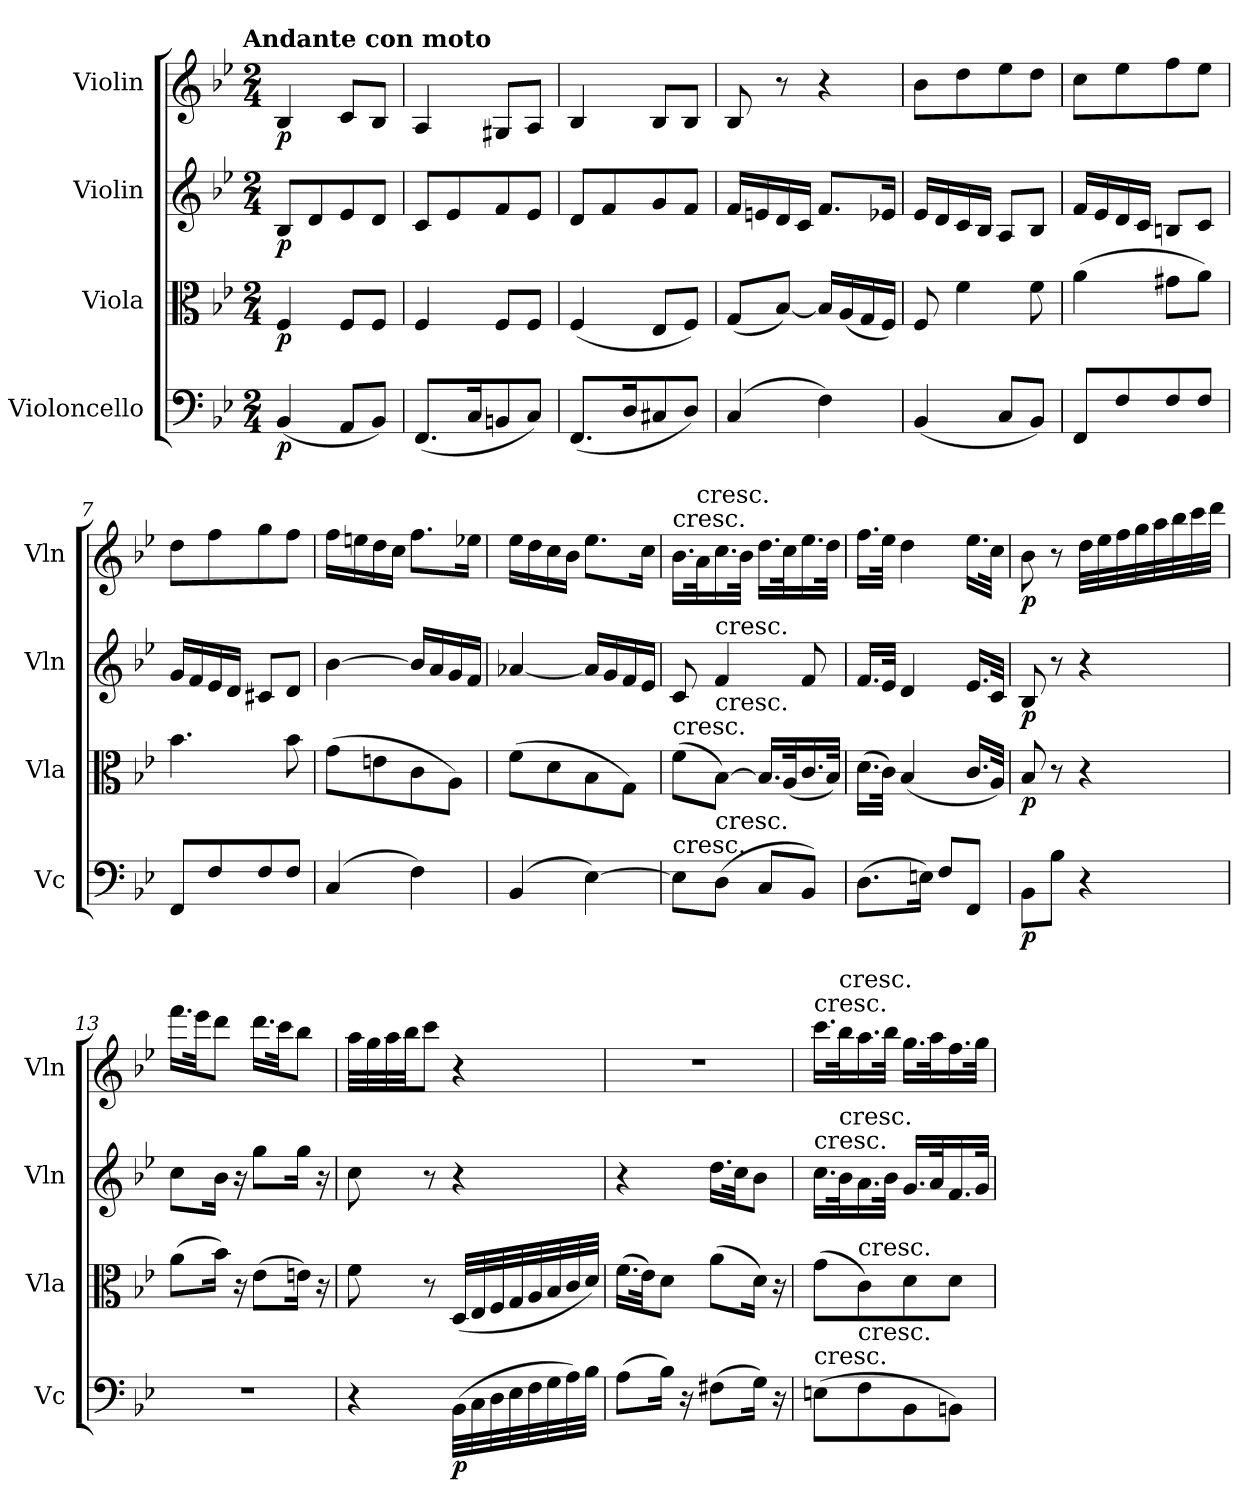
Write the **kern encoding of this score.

**kern	**dynam	**kern	**dynam	**kern	**dynam	**kern	**dynam
*part4	*part4	*part3	*part3	*part2	*part2	*part1	*part1
*staff4	*staff4	*staff3	*staff3	*staff2	*staff2	*staff1	*staff1
*I"Violoncello	*	*I"Viola	*	*I"Violin	*	*I"Violin	*
*I'Vc	*	*I'Vla	*	*I'Vln	*	*I'Vln	*
*clefF4	*	*clefC3	*	*clefG2	*	*clefG2	*
*k[b-e-]	*	*k[b-e-]	*	*k[b-e-]	*	*k[b-e-]	*
!!LO:TX:omd:t=Andante con moto
*M2/4	*	*M2/4	*	*M2/4	*	*M2/4	*
*MM54	*	*MM54	*	*MM54	*	*MM54	*
=1	=1	=1	=1	=1	=1	=1	=1
(4BB-/	p	4F/	p	8B-/L	p	4B-/	p
.	.	.	.	8d/	.	.	.
8AA/L	.	8F/L	.	8e-/	.	8c/L	.
8BB-/J)	.	8F/J	.	8d/J	.	8B-/J	.
=2	=2	=2	=2	=2	=2	=2	=2
(8.FF/L	.	4F/	.	8c/L	.	4A/	.
.	.	.	.	8e-/	.	.	.
16C/K	.	.	.	.	.	.	.
8BBn/	.	8F/L	.	8f/	.	8G#X/L	.
8C/J)	.	8F/J	.	8e-/J	.	8A/J	.
=3	=3	=3	=3	=3	=3	=3	=3
(8.FF/L	.	(4F/	.	8d/L	.	4B-/	.
.	.	.	.	8f/	.	.	.
16D/K	.	.	.	.	.	.	.
8C#X/	.	8E-/L	.	8g/	.	8B-/L	.
8D/J)	.	8F/J)	.	8f/J	.	8B-/J	.
=4	=4	=4	=4	=4	=4	=4	=4
(4C/	.	(8G/L	.	16f/LL	.	8B-/	.
.	.	.	.	16en/	.	.	.
.	.	[8B-/J)	.	16d/	.	8r	.
.	.	.	.	16c/JJ	.	.	.
4F\)	.	16B-/LL]	.	8.f/L	.	4r	.
.	.	(16A/	.	.	.	.	.
.	.	16G/	.	.	.	.	.
.	.	16F/JJ)	.	16e-X/Jk	.	.	.
=5	=5	=5	=5	=5	=5	=5	=5
(4BB-/	.	8F/	.	16e-/LL	.	8b-\L	.
.	.	.	.	16d/	.	.	.
.	.	4f\	.	16c/	.	8dd\	.
.	.	.	.	16B-/JJ	.	.	.
8C/L	.	.	.	8A/L	.	8ee-\	.
8BB-/J)	.	8f\	.	8B-/J	.	8dd\J	.
=6	=6	=6	=6	=6	=6	=6	=6
8FF/L	.	(4a\	.	16f/LL	.	8cc\L	.
.	.	.	.	16e-/	.	.	.
8F/	.	.	.	16d/	.	8ee-\	.
.	.	.	.	16c/JJ	.	.	.
8F/	.	8g#X\L	.	8Bn/L	.	8ff\	.
8F/J	.	8a\J)	.	8c/J	.	8ee-\J	.
=7	=7	=7	=7	=7	=7	=7	=7
8FF/L	.	4.b-\	.	16g/LL	.	8dd\L	.
.	.	.	.	16f/	.	.	.
8F/	.	.	.	16e-/	.	8ff\	.
.	.	.	.	16d/JJ	.	.	.
8F/	.	.	.	8c#X/L	.	8gg\	.
8F/J	.	8b-\	.	8d/J	.	8ff\J	.
=8	=8	=8	=8	=8	=8	=8	=8
(4C/	.	(8g\L	.	[4b-\	.	16ff\LL	.
.	.	.	.	.	.	16een\	.
.	.	8en\	.	.	.	16dd\	.
.	.	.	.	.	.	16cc\JJ	.
4F\)	.	8c\	.	16b-/LL]	.	8.ff\L	.
.	.	.	.	16a/	.	.	.
.	.	8A\J)	.	16g/	.	.	.
.	.	.	.	16f/JJ	.	16ee-X\Jk	.
=9	=9	=9	=9	=9	=9	=9	=9
(4BB-/	.	(8f\L	.	[4a-X/	.	16ee-\LL	.
.	.	.	.	.	.	16dd\	.
.	.	8d\	.	.	.	16cc\	.
.	.	.	.	.	.	16b-\JJ	.
[4E-\)	.	8B-\	.	16a-/LL]	.	8.ee-\L	.
.	.	.	.	16g/	.	.	.
.	.	8G\J)	.	16f/	.	.	.
.	.	.	.	16e-/JJ	.	16cc\Jk	.
=10	=10	=10	=10	=10	=10	=10	=10
!	!	!	!	!	!	!LO:TX:t=cresc.	!
!	!	!LO:TX:t=cresc.	!	!	!	!	!
!LO:TX:t=cresc.	!	!	!	!	!	!	!
8E-\L]	.	(8f\L	.	8c/	.	16.b-\LL	.
!	!	!	!	!	!	!LO:TX:t=cresc.	!
.	.	.	.	.	.	32a\K	.
!	!	!	!	!LO:TX:t=cresc.	!	!	!
!	!	!LO:TX:t=cresc.	!	!	!	!	!
!LO:TX:t=cresc.	!	!	!	!	!	!	!
(8D\J	.	[8B-\J)	.	4f/	.	16.cc\	.
.	.	.	.	.	.	32b-\JJk	.
8C/L	.	16.B-/LL]	.	.	.	16.dd\LL	.
.	.	(32A/K	.	.	.	32cc\K	.
8BB-/J)	.	16.c/	.	8f/	.	16.ee-\	.
.	.	32B-/JJk)	.	.	.	32dd\JJk	.
=11	=11	=11	=11	=11	=11	=11	=11
(8.D\L	.	(16.d\LL	.	16.f/LL	.	16.ff\LL	.
.	.	32c\JJk)	.	32e-/JJk	.	32ee-\JJk	.
.	.	(4B-/	.	4d/	.	4dd\	.
16En\Jk)	.	.	.	.	.	.	.
8F/L	.	.	.	.	.	.	.
8FF/J	.	16.c/LL	.	16.e-/LL	.	16.ee-\LL	.
.	.	32A/JJk)	.	32c/JJk	.	32cc\JJk	.
=12	=12	=12	=12	=12	=12	=12	=12
8BB-\L	p	8B-/	p	8B-/	p	8b-\	p
8B-\J	.	8r	.	8r	.	8r	.
4r	.	4r	.	4r	.	32dd\LLL	.
.	.	.	.	.	.	32ee-\	.
.	.	.	.	.	.	32ff\	.
.	.	.	.	.	.	32gg\	.
.	.	.	.	.	.	32aa\	.
.	.	.	.	.	.	32bb-\	.
.	.	.	.	.	.	32ccc\	.
.	.	.	.	.	.	32ddd\JJJ	.
=13	=13	=13	=13	=13	=13	=13	=13
2r	.	(8a\L	.	8cc\L	.	16.fff\LL	.
.	.	.	.	.	.	32eee-\JK	.
.	.	16b-\Jk)	.	16b-\Jk	.	8ddd\J	.
.	.	16r	.	16r	.	.	.
.	.	(8e-\L	.	8gg\L	.	16.ddd\LL	.
.	.	.	.	.	.	32ccc\JK	.
.	.	16en\Jk)	.	16gg\Jk	.	8bb-\J	.
.	.	16r	.	16r	.	.	.
=14	=14	=14	=14	=14	=14	=14	=14
4r	.	8f\	.	8cc\	.	32aa\LLL	.
.	.	.	.	.	.	32gg\	.
.	.	.	.	.	.	32aa\	.
.	.	.	.	.	.	32bb-\JJ	.
.	.	8r	.	8r	.	8ccc\J	.
(32BB-\LLL	p	(32D/LLL	.	4r	.	4r	.
32C\	.	32E-/	.	.	.	.	.
32D\	.	32F/	.	.	.	.	.
32E-\	.	32G/	.	.	.	.	.
32F\	.	32A/	.	.	.	.	.
32G\	.	32B-/	.	.	.	.	.
32A\)	.	32c/	.	.	.	.	.
32B-\JJJ	.	32d/JJJ)	.	.	.	.	.
=15	=15	=15	=15	=15	=15	=15	=15
(8A\L	.	(16.f\LL	.	4r	.	2r	.
.	.	32e-\JK)	.	.	.	.	.
16B-\Jk)	.	8d\J	.	.	.	.	.
16r	.	.	.	.	.	.	.
(8F#X\L	.	(8a\L	.	16.dd\LL	.	.	.
.	.	.	.	32cc\JK	.	.	.
16G\Jk)	.	16d\Jk)	.	8b-\J	.	.	.
16r	.	16r	.	.	.	.	.
=16	=16	=16	=16	=16	=16	=16	=16
!	!	!	!	!	!	!LO:TX:t=cresc.	!
!	!	!	!	!LO:TX:t=cresc.	!	!	!
!LO:TX:t=cresc.	!	!	!	!	!	!	!
(8En\L	.	(8g\L	.	16.cc\LL	.	16.ccc\LL	.
!	!	!	!	!	!	!LO:TX:t=cresc.	!
!	!	!	!	!LO:TX:t=cresc.	!	!	!
.	.	.	.	32b-\K	.	32bb-\K	.
!	!	!LO:TX:t=cresc.	!	!	!	!	!
!LO:TX:t=cresc.	!	!	!	!	!	!	!
8F\	.	8c\)	.	16.a\	.	16.aa\	.
.	.	.	.	32b-\JJk	.	32bb-\JJk	.
8BB-\	.	8d\	.	16.g/LL	.	16.gg\LL	.
.	.	.	.	32a/K	.	32aa\K	.
8BBn\J)	.	8d\J	.	16.f/	.	16.ff\	.
.	.	.	.	32g/JJk	.	32gg\JJk	.
=	=	=	=	=	=	=	=
*-	*-	*-	*-	*-	*-	*-	*-
